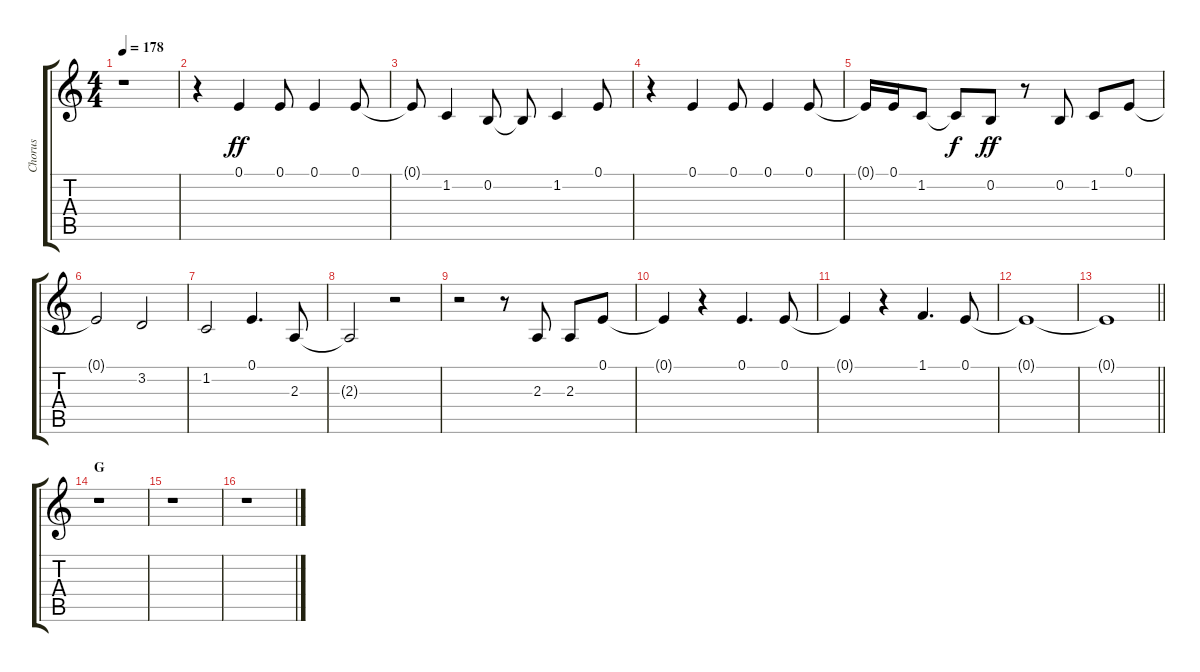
\track ("Chorus" "Chorus") {instrument voiceoohs}
\staff {score tabs}
\tuning (E4 B3 G3 D3 A2 E2) {hide}
\ts (4 4)
\tempo 178
\clef g2
\ks c
r.1{dy ff} |
r.4 0.1.4 0.1.8 0.1.4 0.1.8 |
0.1{t}.8 1.2.4 0.2.8 0.2{t}.8 1.2.4 0.1.8 |
r.4 0.1.4 0.1.8 0.1.4 0.1.8 |
0.1{t}.16 0.1.16 1.2.8 1.2{t}.8{dy f} 0.2.8{dy ff} r.8 0.2.8 1.2.8 0.1.8 |
0.1{t}.2 3.2.2 |
1.2.2 0.1.4{d} 2.3.8 |
2.3{t}.2 r.2 |
r.2 r.8 2.3.8 2.3.8 0.1.8 |
0.1{t}.4 r.4 0.1.4{d} 0.1.8 |
0.1{t}.4 r.4 1.1.4{d} 0.1.8 |
0.1{t}.1 |
\barLineRight lightlight
0.1{t}.1 |
\section ("" "G")
r.1 |
r.1 |
r.1
